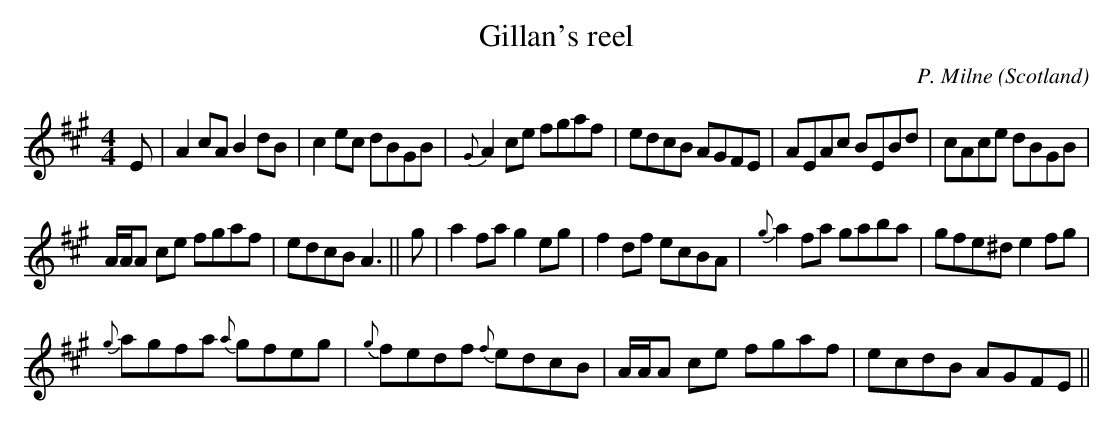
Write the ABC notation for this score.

X:1
T:Gillan's reel
O:Scotland
M:4/4
C:P. Milne
K:A
E|\
A2cA B2dB|c2ec dBGB|{G}A2 ce fgaf|edcB AGFE|\
AEAc BEBd|cAce dBGB|
A/A/A ce fgaf|edcB A3||\
g |\
a2fa g2eg|f2df ecBA| \
{g}a2fa gaba| gfe^d e2fg|
{g}agfa {a}gfeg|{g}fedf {f}edcB|\
A/A/A ce fgaf|ecdB AGFE||
